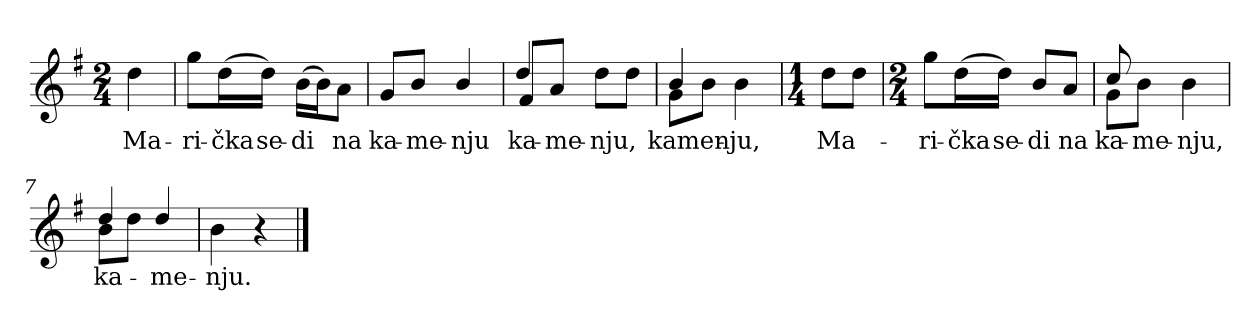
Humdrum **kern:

**kern	**text
*part1	*part1
*staff1	*staff1
*clefG2	*
*k[f#]	*
*G:	*
*M2/4	*
*MM88	*
=	=
4dd\	Ma-
=1	=1
8gg\L	-ri-
(>16dd\L	-čka
16dd\JJ)	se-
(>16b\LL	-di
16b\J)	.
8a\J	na
=2	=2
8g/L	ka-
8b/J	-me-
4b/	-nju
=3	=3
*^	*
8f#/L	4dd/	ka-
8a/J	.	-me-
8dd\L	4ryy	-nju,
8dd\J	.	.
=4	=4	=4
4b/	8g\L	kamen-
.	8b\J	.
4b\	4ryy	-ju,
*v	*v	*
=4X1	=4X1
*M1/4	*
8dd\L	Ma-
8dd\J	.
=5	=5
*M2/4	*
8gg\L	-ri-
(>16dd\L	-čka
16dd\JJ)	se-
8b/L	-di
8a/J	na
!!LO:LB:g=z
=6	=6
*^	*
8g\L	8cc/	ka-
8b\J	4.ryy	-me-
4b\	.	-nju,
=7	=7	=7
4dd/	8b\L	ka-
.	8dd\J	.
4dd/	4ryy	-me-
*v	*v	*
=8	=8
4b\	-nju.
4r	.
==	==
*-	*-
